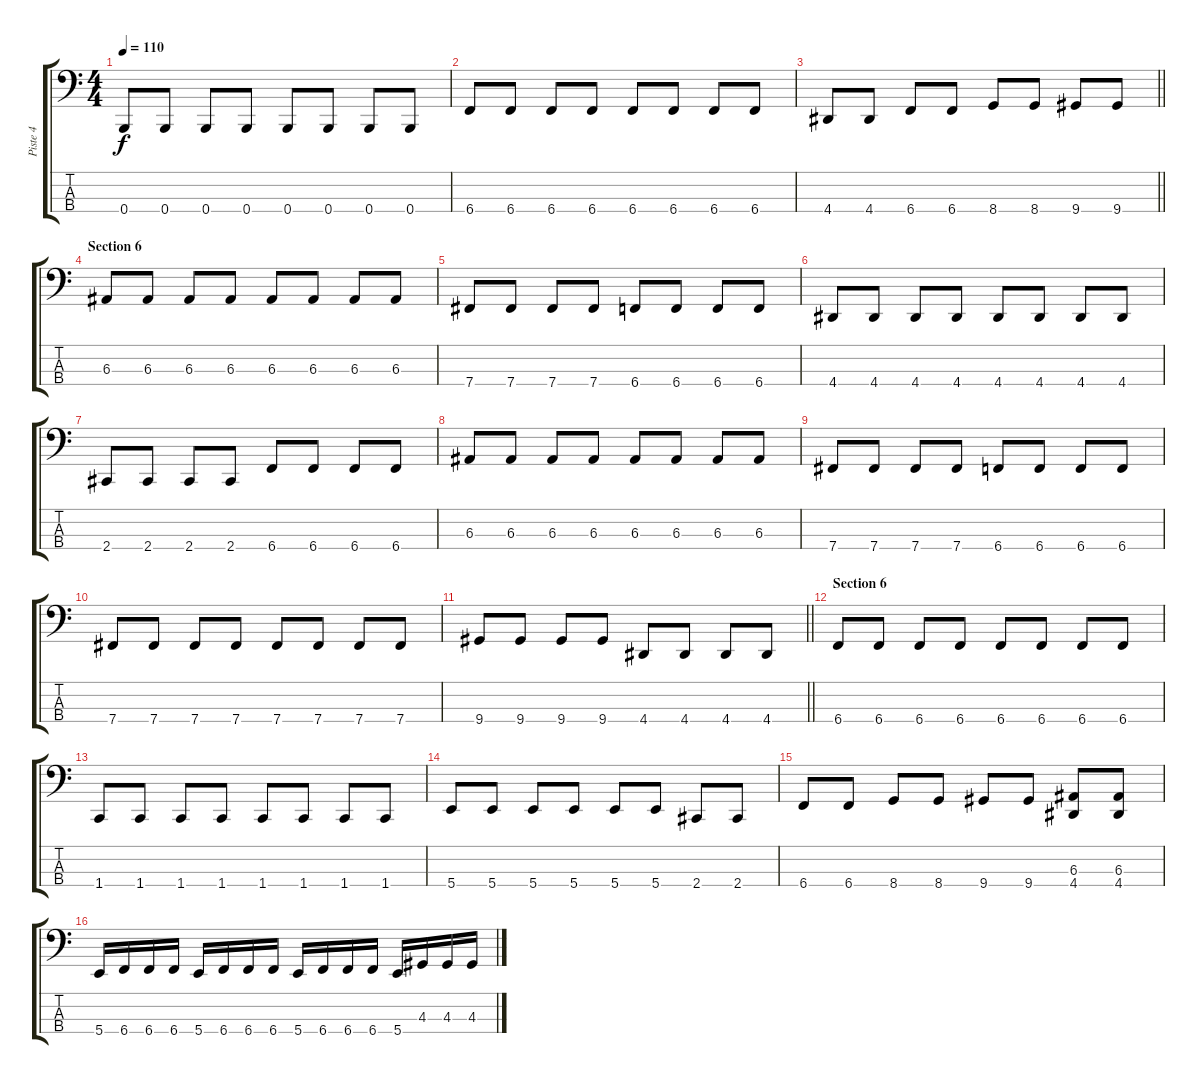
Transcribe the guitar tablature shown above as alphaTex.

\track ("Piste 4" "Piste 4") {instrument slapbass1}
\staff {score tabs}
\tuning (D2 A1 E1 B0) {hide}
\ts (4 4)
\tempo 110
\clef f4
\ks c
0.4.8{dy f} 0.4.8 0.4.8 0.4.8 0.4.8 0.4.8 0.4.8 0.4.8 |
6.4.8 6.4.8 6.4.8 6.4.8 6.4.8 6.4.8 6.4.8 6.4.8 |
\barLineRight lightlight
4.4.8 4.4.8 6.4.8 6.4.8 8.4.8 8.4.8 9.4.8 9.4.8 |
\section ("" "Section 6")
6.3.8 6.3.8 6.3.8 6.3.8 6.3.8 6.3.8 6.3.8 6.3.8 |
7.4.8 7.4.8 7.4.8 7.4.8 6.4.8 6.4.8 6.4.8 6.4.8 |
4.4.8 4.4.8 4.4.8 4.4.8 4.4.8 4.4.8 4.4.8 4.4.8 |
2.4.8 2.4.8 2.4.8 2.4.8 6.4.8 6.4.8 6.4.8 6.4.8 |
6.3.8 6.3.8 6.3.8 6.3.8 6.3.8 6.3.8 6.3.8 6.3.8 |
7.4.8 7.4.8 7.4.8 7.4.8 6.4.8 6.4.8 6.4.8 6.4.8 |
7.4.8 7.4.8 7.4.8 7.4.8 7.4.8 7.4.8 7.4.8 7.4.8 |
\barLineRight lightlight
9.4.8 9.4.8 9.4.8 9.4.8 4.4.8 4.4.8 4.4.8 4.4.8 |
\section ("" "Section 6")
6.4.8 6.4.8 6.4.8 6.4.8 6.4.8 6.4.8 6.4.8 6.4.8 |
1.4.8 1.4.8 1.4.8 1.4.8 1.4.8 1.4.8 1.4.8 1.4.8 |
5.4.8 5.4.8 5.4.8 5.4.8 5.4.8 5.4.8 2.4.8 2.4.8 |
6.4.8 6.4.8 8.4.8 8.4.8 9.4.8 9.4.8 (6.3 4.4).8 (6.3 4.4).8 |
5.4.16 6.4.16 6.4.16 6.4.16 5.4.16 6.4.16 6.4.16 6.4.16 5.4.16 6.4.16 6.4.16 6.4.16 5.4.16 4.3.16 4.3.16 4.3.16
